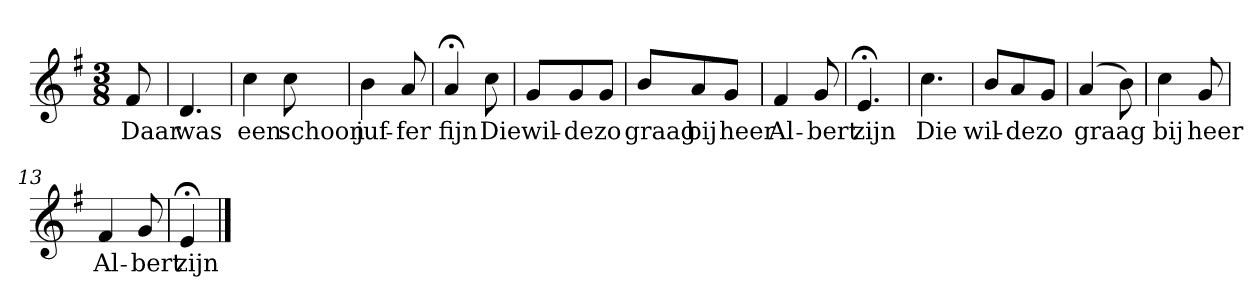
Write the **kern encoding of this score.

**kern	**text
*part1	*part1
*staff1	*staff1
*k[f#]	*
*e:	*
*M3/8	*
*MM120	*
=	=
8f#	Daar
=1	=1
4.d	was
=2	=2
4cc	een
8cc	schoon
=3	=3
4b	juf-
8a	-fer
=4	=4
4a;<	fijn
8cc	Die
=5	=5
8gL	wil-
8g	-de
8gJ	zo
=6	=6
8bL	graag
8a	bij
8gJ	heer
=7	=7
4f#	Al-
8g	-bert
=8	=8
4.e;<	zijn
=9	=9
4.cc	Die
=10	=10
8bL	wil-
8a	-de
8gJ	zo
=11	=11
(4a	graag
8b)	.
=12	=12
4cc	bij
8g	heer
=13	=13
4f#	Al-
8g	-bert
=14	=14
4e;<	zijn
==	==
*-	*-
